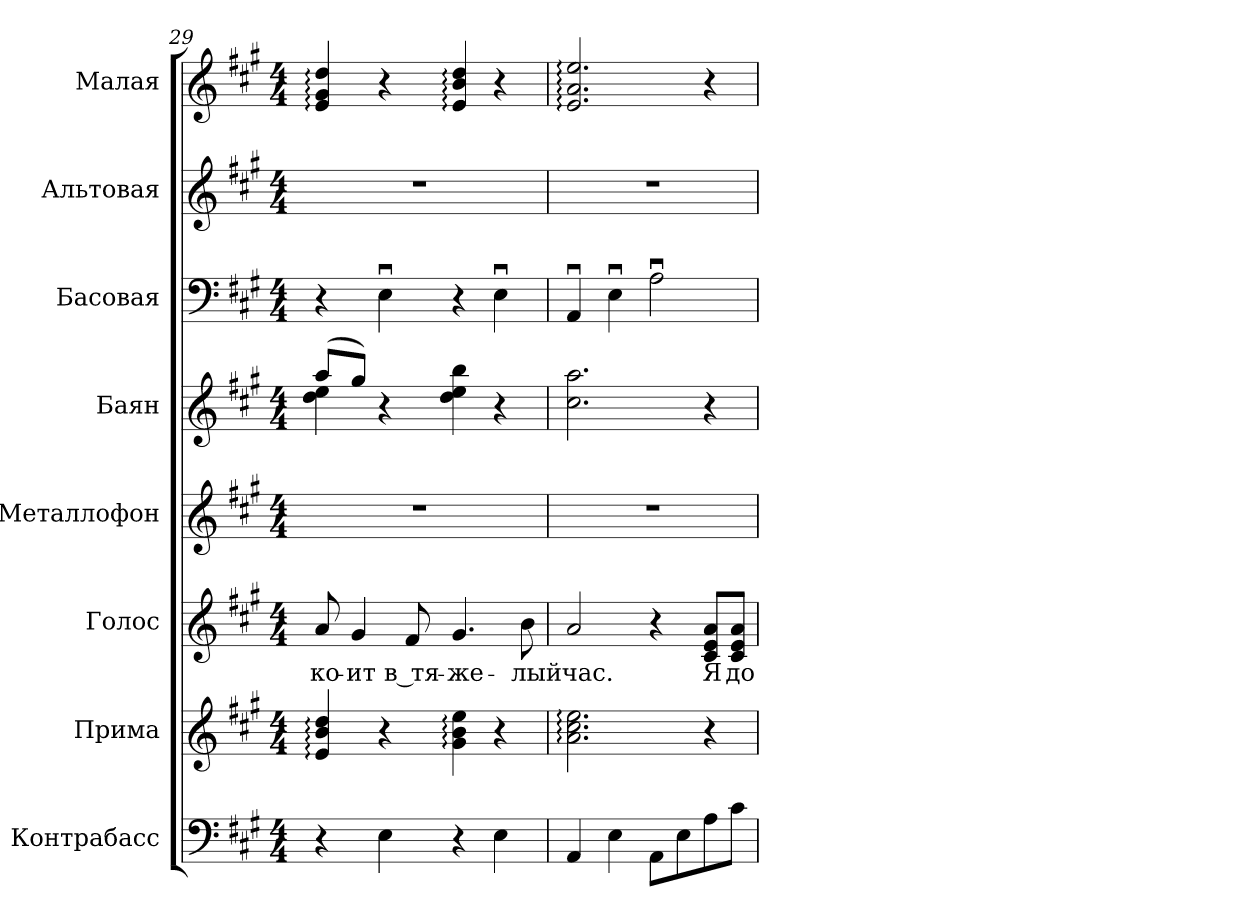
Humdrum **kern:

**kern	**kern	**kern	**text	**kern	**kern	**kern	**kern	**kern
*part8	*part7	*part6	*part6	*part5	*part4	*part3	*part2	*part1
*staff8	*staff7	*staff6	*staff6	*staff5	*staff4	*staff3	*staff2	*staff1
*I"Контрабасс	*I"Прима	*I"Голос	*	*I"Meталлофон	*I"Баян	*I"Басовая	*I"Альтовая	*I"Малая
!!LO:LB:g=z
*clefF4	*clefG2	*clefG2	*	*clefG2	*clefG2	*clefF4	*clefG2	*clefG2
*ITrd7c12	*ITrd7c12	*	*	*ITrd-7c-12	*	*	*	*
*k[f#c#g#]	*k[f#c#g#]	*k[f#c#g#]	*	*k[f#c#g#]	*k[f#c#g#]	*k[f#c#g#]	*k[f#c#g#]	*k[f#c#g#]
*A:	*A:	*A:	*	*A:	*A:	*A:	*A:	*A:
*M4/4	*M4/4	*M4/4	*	*M4/4	*M4/4	*M4/4	*M4/4	*M4/4
=29	=29	=29	=29	=29	=29	=29	=29	=29
!	!	!	!LO:LY:b:color=#000000	!	!	!	!	!
*	*	*	*	*	*^	*	*	*
4r	4Ei/: 4Bi: 4di:	8ai/	-ко-	1r	(8aai/L	4ddi\ 4eei	4r	1r	4ei/: 4g#i: 4ddi:
!	!	!	!LO:LY:b:color=#000000	!	!	!	!	!	!
.	.	4g#i/	-ит	.	8gg#i/J)	.	.	.	.
4EEi\	4r	.	.	.	4r	4ryy	4Eui\	.	4r
!	!	!	!LO:LY:b:color=#000000	!	!	!	!	!	!
.	.	8f#i/	в тя-	.	.	.	.	.	.
!	!	!	!LO:LY:b:color=#000000	!	!	!	!	!	!
4r	4G#i\: 4Bi: 4ei:	4.g#i/	-же-	.	4ddi\ 4eei 4bbi	2ryy	4r	.	4ei/: 4bi: 4ddi:
4EEi\	4r	.	.	.	4r	.	4Eui\	.	4r
!	!	!	!LO:LY:b:color=#000000	!	!	!	!	!	!
.	.	8bi\	-лый	.	.	.	.	.	.
*	*	*	*	*	*v	*v	*	*	*
=30	=30	=30	=30	=30	=30	=30	=30	=30
!	!	!	!LO:LY:b:color=#000000	!	!	!	!	!
*	*	*^	*	*	*	*	*	*
4AAAi/	2.Ai\: 2.c#i: 2.ei:	2ai/	2ryy	час.	1r	2.cc#i\ 2.aai	4AAui/	1r	2.ei/: 2.ai: 2.eei:
4EEi\	.	.	.	.	.	.	4Eui\	.	.
8AAAi\L	.	4r	4ryy	.	.	.	2Aui\	.	.
8EEi\	.	.	.	.	.	.	.	.	.
!	!	!	!	!LO:LY:b:color=#000000	!	!	!	!	!
8AAi\	4r	8c#i/ 8ei/ 8ai/L	4ryy	Я	.	4r	.	.	4r
!	!	!	!	!LO:LY:b:color=#000000	!	!	!	!	!
8C#i\J	.	8c#i/ 8ei/ 8ai/J	.	до-	.	.	.	.	.
*	*	*v	*v	*	*	*	*	*	*
=	=	=	=	=	=	=	=	=
*-	*-	*-	*-	*-	*-	*-	*-	*-
